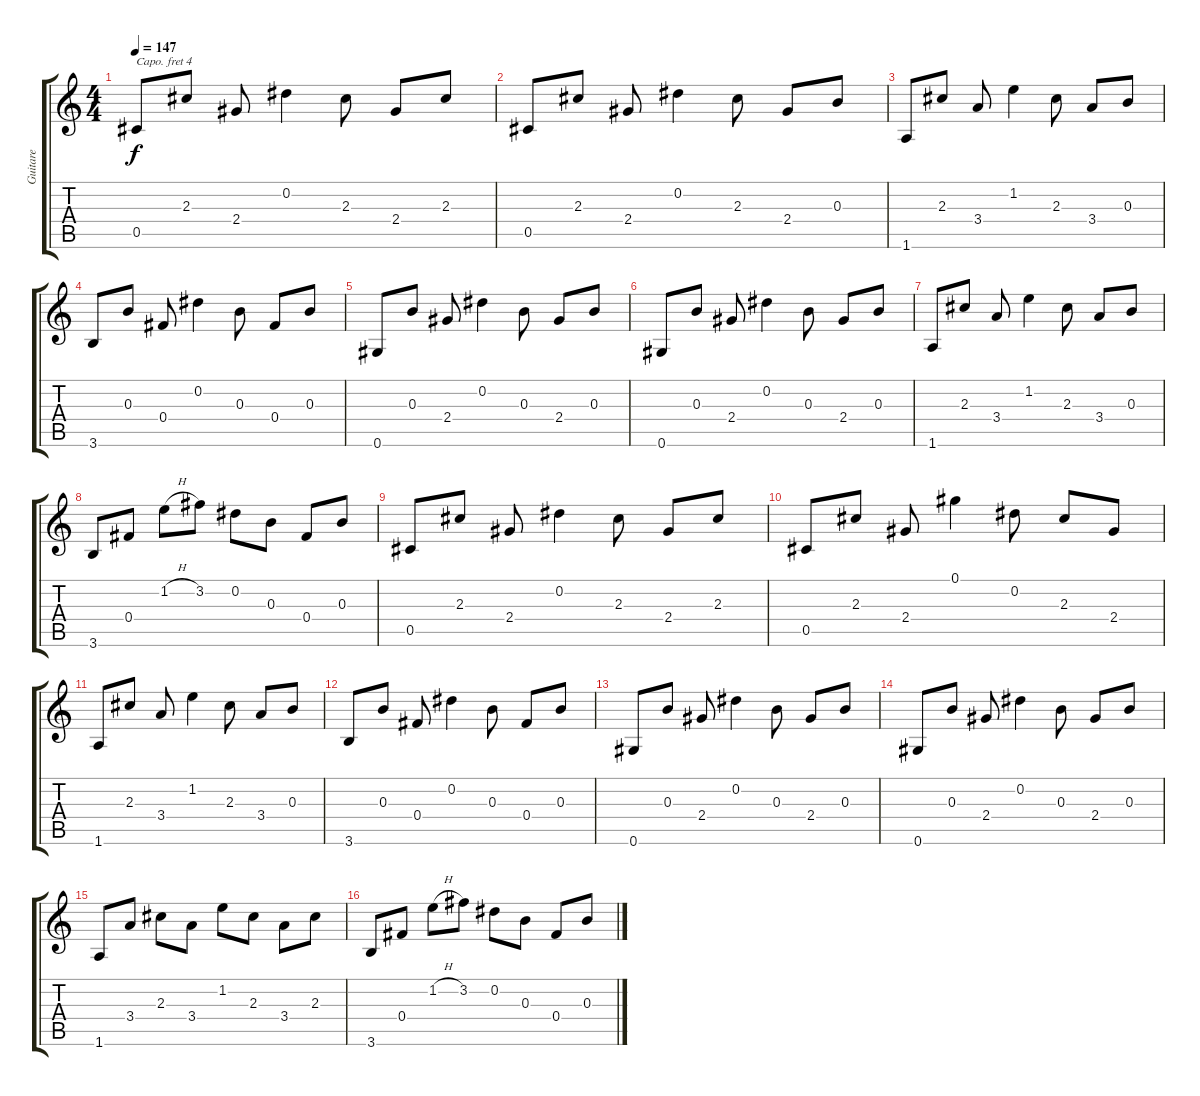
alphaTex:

\track ("Guitare" "Guitare") {instrument acousticguitarsteel}
\staff {score tabs}
\capo 4
\tuning (E4 B3 G3 D3 A2 E2) {hide}
\ts (4 4)
\tempo 147
\clef g2
\ks c
0.5.8{dy f} 2.3.8 2.4.8 0.2.4 2.3.8 2.4.8 2.3.8 |
0.5.8 2.3.8 2.4.8 0.2.4 2.3.8 2.4.8 0.3.8 |
1.6.8 2.3.8 3.4.8 1.2.4 2.3.8 3.4.8 0.3.8 |
3.6.8 0.3.8 0.4.8 0.2.4 0.3.8 0.4.8 0.3.8 |
0.6.8 0.3.8 2.4.8 0.2.4 0.3.8 2.4.8 0.3.8 |
0.6.8 0.3.8 2.4.8 0.2.4 0.3.8 2.4.8 0.3.8 |
1.6.8 2.3.8 3.4.8 1.2.4 2.3.8 3.4.8 0.3.8 |
3.6.8 0.4.8 1.2{h}.8 3.2.8 0.2.8 0.3.8 0.4.8 0.3.8 |
0.5.8 2.3.8 2.4.8 0.2.4 2.3.8 2.4.8 2.3.8 |
0.5.8 2.3.8 2.4.8 0.1.4 0.2.8 2.3.8 2.4.8 |
1.6.8 2.3.8 3.4.8 1.2.4 2.3.8 3.4.8 0.3.8 |
3.6.8 0.3.8 0.4.8 0.2.4 0.3.8 0.4.8 0.3.8 |
0.6.8 0.3.8 2.4.8 0.2.4 0.3.8 2.4.8 0.3.8 |
0.6.8 0.3.8 2.4.8 0.2.4 0.3.8 2.4.8 0.3.8 |
1.6.8 3.4.8 2.3.8 3.4.8 1.2.8 2.3.8 3.4.8 2.3.8 |
3.6.8 0.4.8 1.2{h}.8 3.2.8 0.2.8 0.3.8 0.4.8 0.3.8
